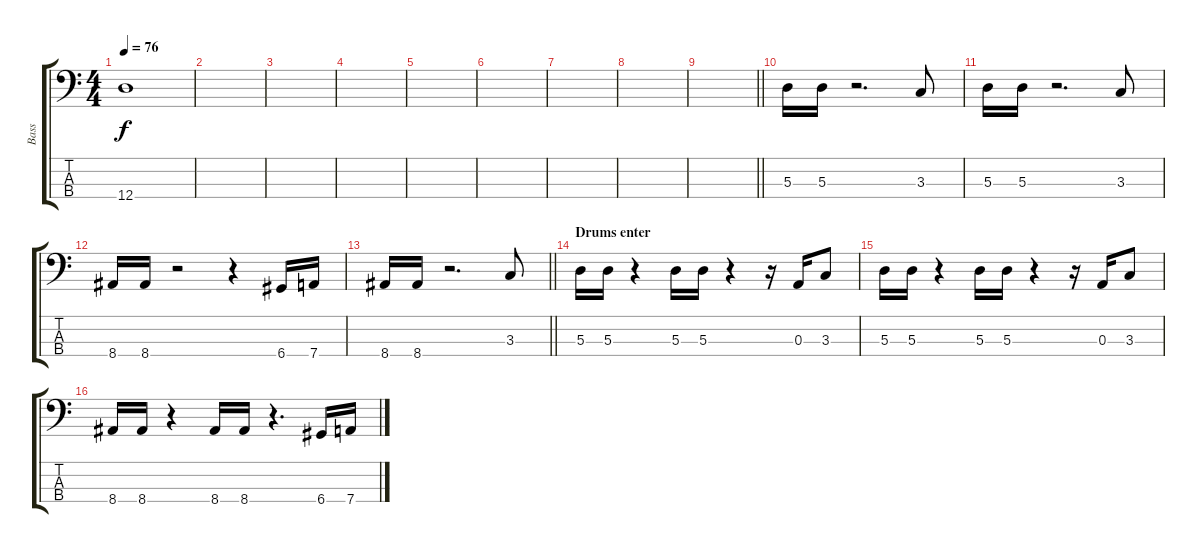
\track ("Bass" "Bass") {instrument electricbassfinger}
\staff {score tabs}
\tuning (G2 D2 A1 D1) {hide}
\ts (4 4)
\tempo 76
\clef f4
\ks c
12.4{t}.1{dy f} |
|
|
|
|
|
|
|
\barLineRight lightlight
|
5.3.16 5.3.16 r.2{d} 3.3.8 |
5.3.16 5.3.16 r.2{d} 3.3.8 |
8.4.16 8.4.16 r.2 r.4 6.4.16 7.4.16 |
\barLineRight lightlight
8.4.16 8.4.16 r.2{d} 3.3.8 |
\section ("" "Drums enter")
5.3.16 5.3.16 r.4 5.3.16 5.3.16 r.4 r.16 0.3.16 3.3.8 |
5.3.16 5.3.16 r.4 5.3.16 5.3.16 r.4 r.16 0.3.16 3.3.8 |
8.4.16 8.4.16 r.4 8.4.16 8.4.16 r.4{d} 6.4.16 7.4.16
